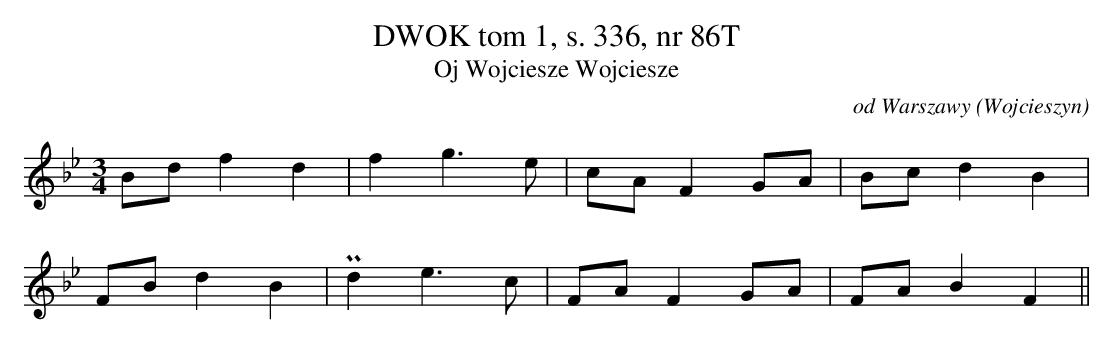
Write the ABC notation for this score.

X:1
T: DWOK tom 1, s. 336, nr 86T
T: Oj Wojciesze Wojciesze
O: od Warszawy (Wojcieszyn)
M: 3/4
L: 1/8
K: Bb
Bdf2d2 | f2g3e | cAF2GA | Bcd2B2 |
FBd2B2 | Pd2e3c | FAF2GA | FAB2F2||
